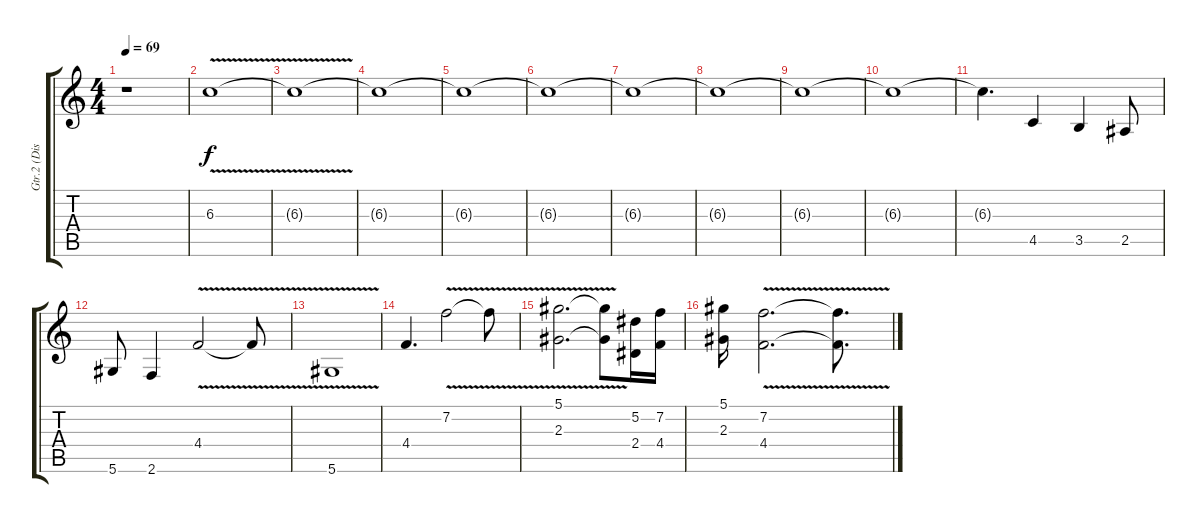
\track ("Gtr.2 (Dist.)" "Gtr.2 (Dis") {instrument distortionguitar}
\staff {score tabs}
\tuning (Eb4 Bb3 Gb3 Db3 Ab2 Eb2) {hide}
\ts (4 4)
\tempo 69
\clef g2
\ks c
r.1{dy f} |
6.3{v}.1 |
6.3{t}.1 |
6.3{t}.1 |
6.3{t}.1 |
6.3{t}.1 |
6.3{t}.1 |
6.3{t}.1 |
6.3{t}.1 |
6.3{t}.1 |
6.3{t}.4{d} 4.5.4 3.5.4 2.5.8 |
5.6.8 2.6.4 4.4{v}.2 4.4{t}.8 |
5.6{v}.1 |
4.4.4{d} 7.2{v}.2 7.2{t}.8 |
(5.1{v} 2.3{v}).2{d} (5.1{t} 2.3{t}).8 (5.2 2.4).16 (7.2 4.4).16 |
(5.1 2.3).16 (7.2{v} 4.4{v}).2{d} (7.2{t} 4.4{t}).8{d}
